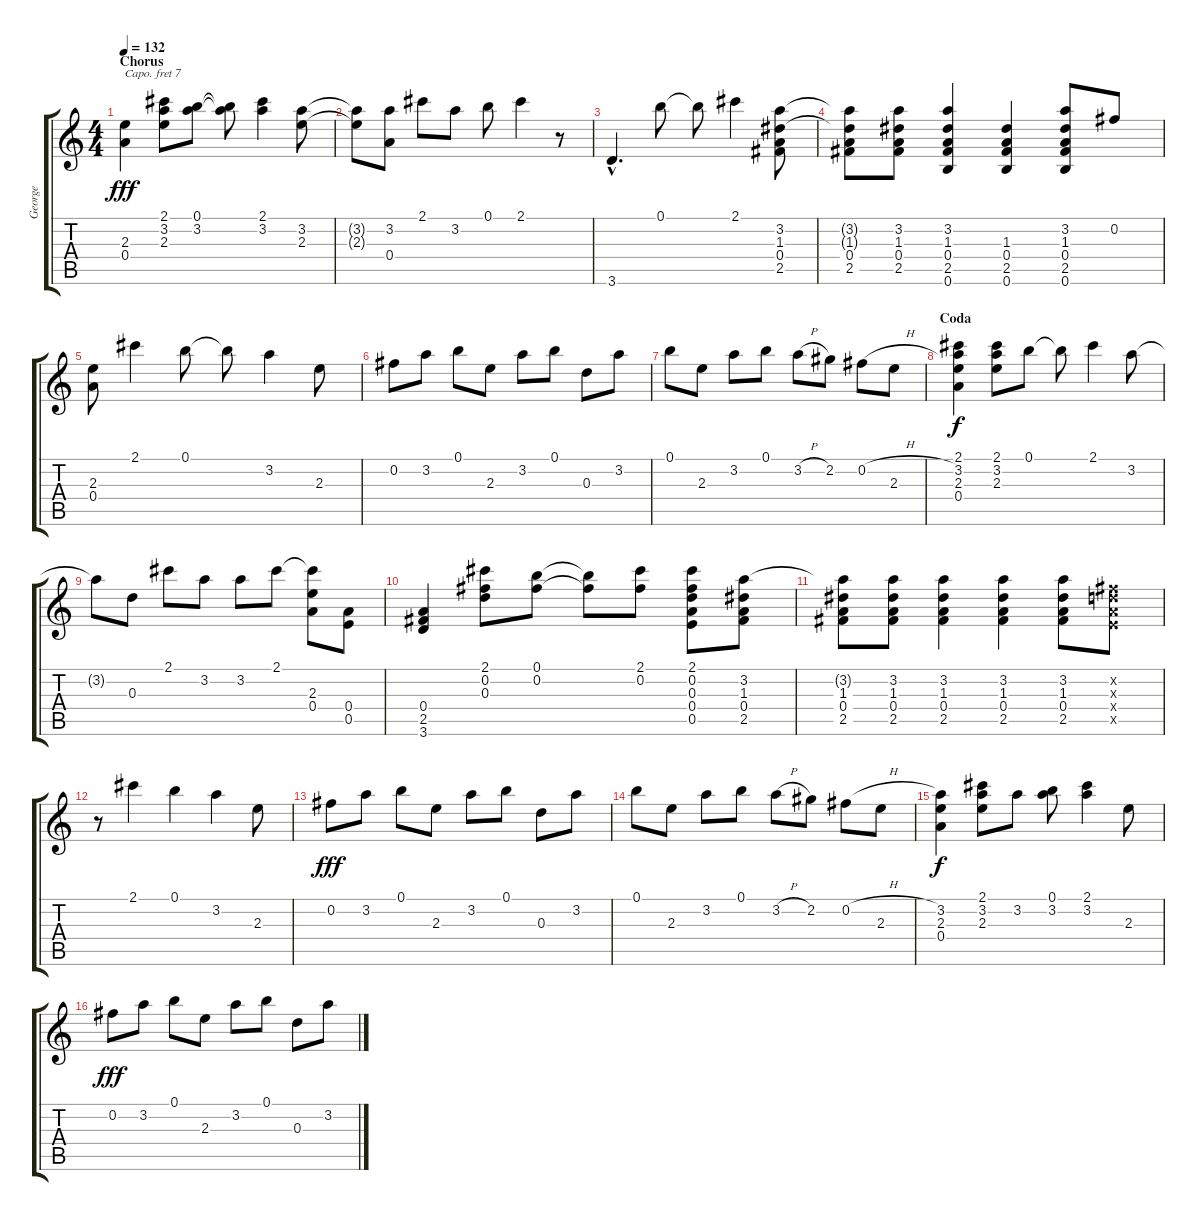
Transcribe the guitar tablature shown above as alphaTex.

\track ("George" "George") {instrument acousticguitarsteel}
\staff {score tabs}
\capo 7
\tuning (E4 B3 G3 D3 A2 E2) {hide}
\ts (4 4)
\section ("" "Chorus")
\tempo 132
\clef g2
\ks c
(2.3 0.4).4{dy fff} (2.1 3.2 2.3).8 (0.1 3.2).8 (0.1{t} 3.2{t}).8 (2.1 3.2).4 (3.2 2.3).8 |
(3.2{t} 2.3{t}).8 (3.2 0.4).8 2.1.8 3.2.8 0.1.8 2.1.4 r.8 |
3.6{hac}.4{d} 0.1.8 0.1{t}.8 2.1.4 (3.2 1.3 0.4 2.5).8 |
(3.2{t} 1.3{t} 0.4 2.5).8 (3.2 1.3 0.4 2.5).8 (3.2 1.3 0.4 2.5 0.6).4 (1.3 0.4 2.5 0.6).4 (3.2 1.3 0.4 2.5 0.6).8 0.2.8 |
(2.3 0.4).8 2.1.4 0.1.8 0.1{t}.8 3.2.4 2.3.8 |
0.2.8 3.2.8 0.1.8 2.3.8 3.2.8 0.1.8 0.3.8 3.2.8 |
0.1.8 2.3.8 3.2.8 0.1.8 3.2{h}.8 2.2.8 0.2{h}.8 2.3.8 |
\section ("" "Coda")
(2.1 3.2 2.3 0.4).4{dy f} (2.1 3.2 2.3).8 0.1.8 0.1{t}.8 2.1.4 3.2.8 |
3.2{t}.8 0.3.8 2.1.8 3.2.8 3.2.8 2.1.8 (2.1{t} 2.3 0.4).8 (0.4 0.5).8 |
(0.4 2.5 3.6).4 (2.1 0.2 0.3).8 (0.1 0.2).8 (0.1{t} 0.2{t}).8 (2.1 0.2).8 (2.1 0.2 0.3 0.4 0.5).8 (3.2 1.3 0.4 2.5).8 |
(3.2{t} 1.3 0.4 2.5).8 (3.2 1.3 0.4 2.5).8 (3.2 1.3 0.4 2.5).4 (3.2 1.3 0.4 2.5).4 (3.2 1.3 0.4 2.5).8 (0.2{x} 0.3{x} 0.4{x} 0.5{x}).8 |
r.8 2.1.4{volume 16} 0.1.4 3.2.4 2.3.8 |
0.2.8{dy fff} 3.2.8 0.1.8 2.3.8 3.2.8 0.1.8 0.3.8 3.2.8 |
0.1.8 2.3.8 3.2.8 0.1.8 3.2{h}.8 2.2.8 0.2{h}.8 2.3.8 |
(3.2 2.3 0.4).4{dy f volume 11} (2.1 3.2 2.3).8 3.2.8 (0.1 3.2).8 (2.1 3.2).4 2.3.8{volume 16} |
0.2.8{dy fff} 3.2.8 0.1.8 2.3.8 3.2.8 0.1.8 0.3.8 3.2.8
